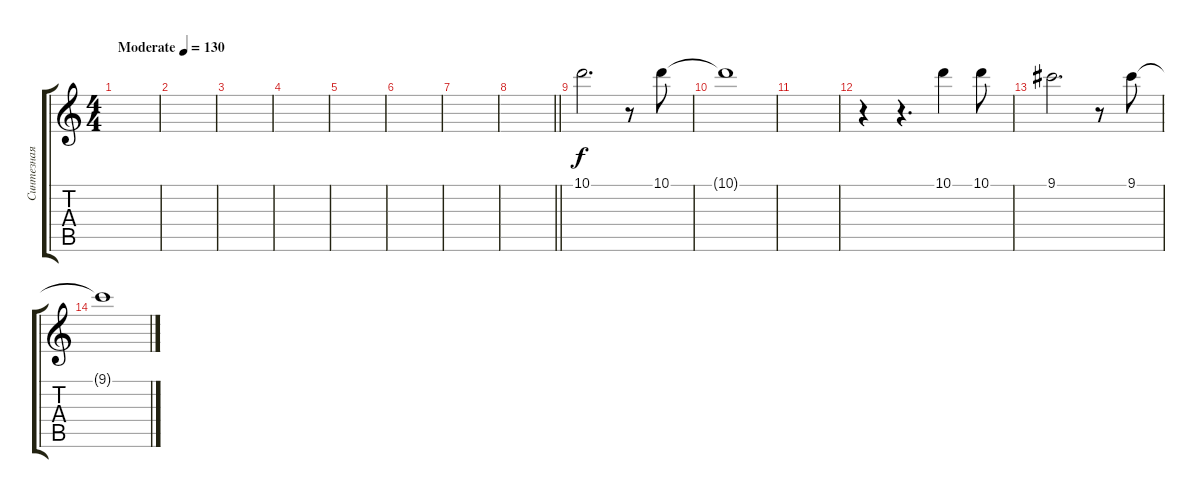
\track ("Синтезная гитара" "Синтезная ") {instrument overdrivenguitar}
\staff {score tabs}
\tuning (E4 B3 G3 D3 A2 E2) {hide}
\ts (4 4)
\tempo (130 "Moderate")
\clef g2
\ks c
|
|
|
|
|
|
|
\barLineRight lightlight
|
10.1.2{d} r.8 10.1.8 |
10.1{t}.1 |
|
r.4 r.4{d} 10.1.4 10.1.8 |
9.1.2{d} r.8 9.1.8 |
9.1{t}.1
